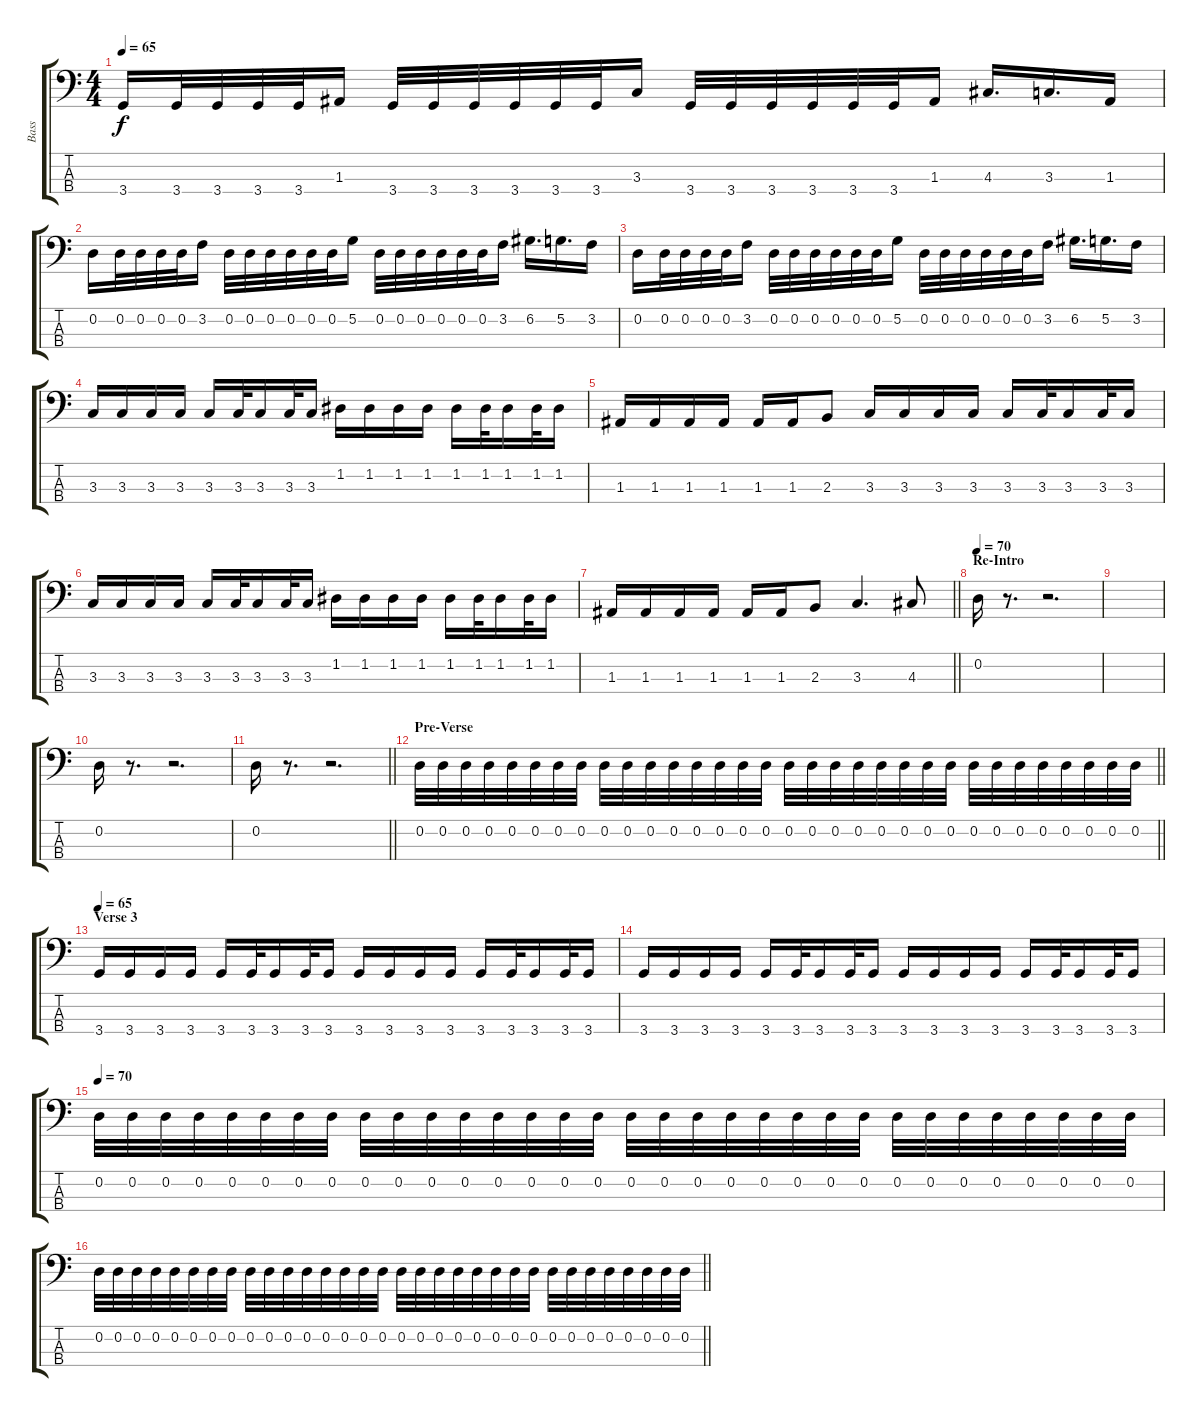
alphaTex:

\track ("Bass" "Bass") {instrument electricbassfinger}
\staff {score tabs}
\tuning (G2 D2 A1 E1) {hide}
\ts (4 4)
\tempo 65
\clef f4
\ks c
3.4.16{dy f} 3.4.32 3.4.32 3.4.32 3.4.32 1.3.16 3.4.32 3.4.32 3.4.32 3.4.32 3.4.32 3.4.32 3.3.16 3.4.32 3.4.32 3.4.32 3.4.32 3.4.32 3.4.32 1.3.16 4.3.16{d} 3.3.16{d} 1.3.16 |
0.2.16 0.2.32 0.2.32 0.2.32 0.2.32 3.2.16 0.2.32 0.2.32 0.2.32 0.2.32 0.2.32 0.2.32 5.2.16 0.2.32 0.2.32 0.2.32 0.2.32 0.2.32 0.2.32 3.2.16 6.2.16{d} 5.2.16{d} 3.2.16 |
0.2.16 0.2.32 0.2.32 0.2.32 0.2.32 3.2.16 0.2.32 0.2.32 0.2.32 0.2.32 0.2.32 0.2.32 5.2.16 0.2.32 0.2.32 0.2.32 0.2.32 0.2.32 0.2.32 3.2.16 6.2.16{d} 5.2.16{d} 3.2.16 |
3.3.16 3.3.16 3.3.16 3.3.16 3.3.16 3.3.32 3.3.16 3.3.32 3.3.16 1.2.16 1.2.16 1.2.16 1.2.16 1.2.16 1.2.32 1.2.16 1.2.32 1.2.16 |
1.3.16 1.3.16 1.3.16 1.3.16 1.3.16 1.3.16 2.3.8 3.3.16 3.3.16 3.3.16 3.3.16 3.3.16 3.3.32 3.3.16 3.3.32 3.3.16 |
3.3.16 3.3.16 3.3.16 3.3.16 3.3.16 3.3.32 3.3.16 3.3.32 3.3.16 1.2.16 1.2.16 1.2.16 1.2.16 1.2.16 1.2.32 1.2.16 1.2.32 1.2.16 |
\barLineRight lightlight
1.3.16 1.3.16 1.3.16 1.3.16 1.3.16 1.3.16 2.3.8 3.3.4{d} 4.3.8 |
\section ("" "Re-Intro")
\tempo 70
0.2.16 r.8{d} r.2{d} |
|
0.2.16 r.8{d} r.2{d} |
\barLineRight lightlight
0.2.16 r.8{d} r.2{d} |
\section ("" "Pre-Verse")
\barLineRight lightlight
0.2.32 0.2.32 0.2.32 0.2.32 0.2.32 0.2.32 0.2.32 0.2.32 0.2.32 0.2.32 0.2.32 0.2.32 0.2.32 0.2.32 0.2.32 0.2.32 0.2.32 0.2.32 0.2.32 0.2.32 0.2.32 0.2.32 0.2.32 0.2.32 0.2.32 0.2.32 0.2.32 0.2.32 0.2.32 0.2.32 0.2.32 0.2.32 |
\section ("" "Verse 3")
\tempo 65
3.4.16 3.4.16 3.4.16 3.4.16 3.4.16 3.4.32 3.4.16 3.4.32 3.4.16 3.4.16 3.4.16 3.4.16 3.4.16 3.4.16 3.4.32 3.4.16 3.4.32 3.4.16 |
3.4.16 3.4.16 3.4.16 3.4.16 3.4.16 3.4.32 3.4.16 3.4.32 3.4.16 3.4.16 3.4.16 3.4.16 3.4.16 3.4.16 3.4.32 3.4.16 3.4.32 3.4.16 |
\tempo 70
0.2.32 0.2.32 0.2.32 0.2.32 0.2.32 0.2.32 0.2.32 0.2.32 0.2.32 0.2.32 0.2.32 0.2.32 0.2.32 0.2.32 0.2.32 0.2.32 0.2.32 0.2.32 0.2.32 0.2.32 0.2.32 0.2.32 0.2.32 0.2.32 0.2.32 0.2.32 0.2.32 0.2.32 0.2.32 0.2.32 0.2.32 0.2.32 |
\barLineRight lightlight
0.2.32 0.2.32 0.2.32 0.2.32 0.2.32 0.2.32 0.2.32 0.2.32 0.2.32 0.2.32 0.2.32 0.2.32 0.2.32 0.2.32 0.2.32 0.2.32 0.2.32 0.2.32 0.2.32 0.2.32 0.2.32 0.2.32 0.2.32 0.2.32 0.2.32 0.2.32 0.2.32 0.2.32 0.2.32 0.2.32 0.2.32 0.2.32
